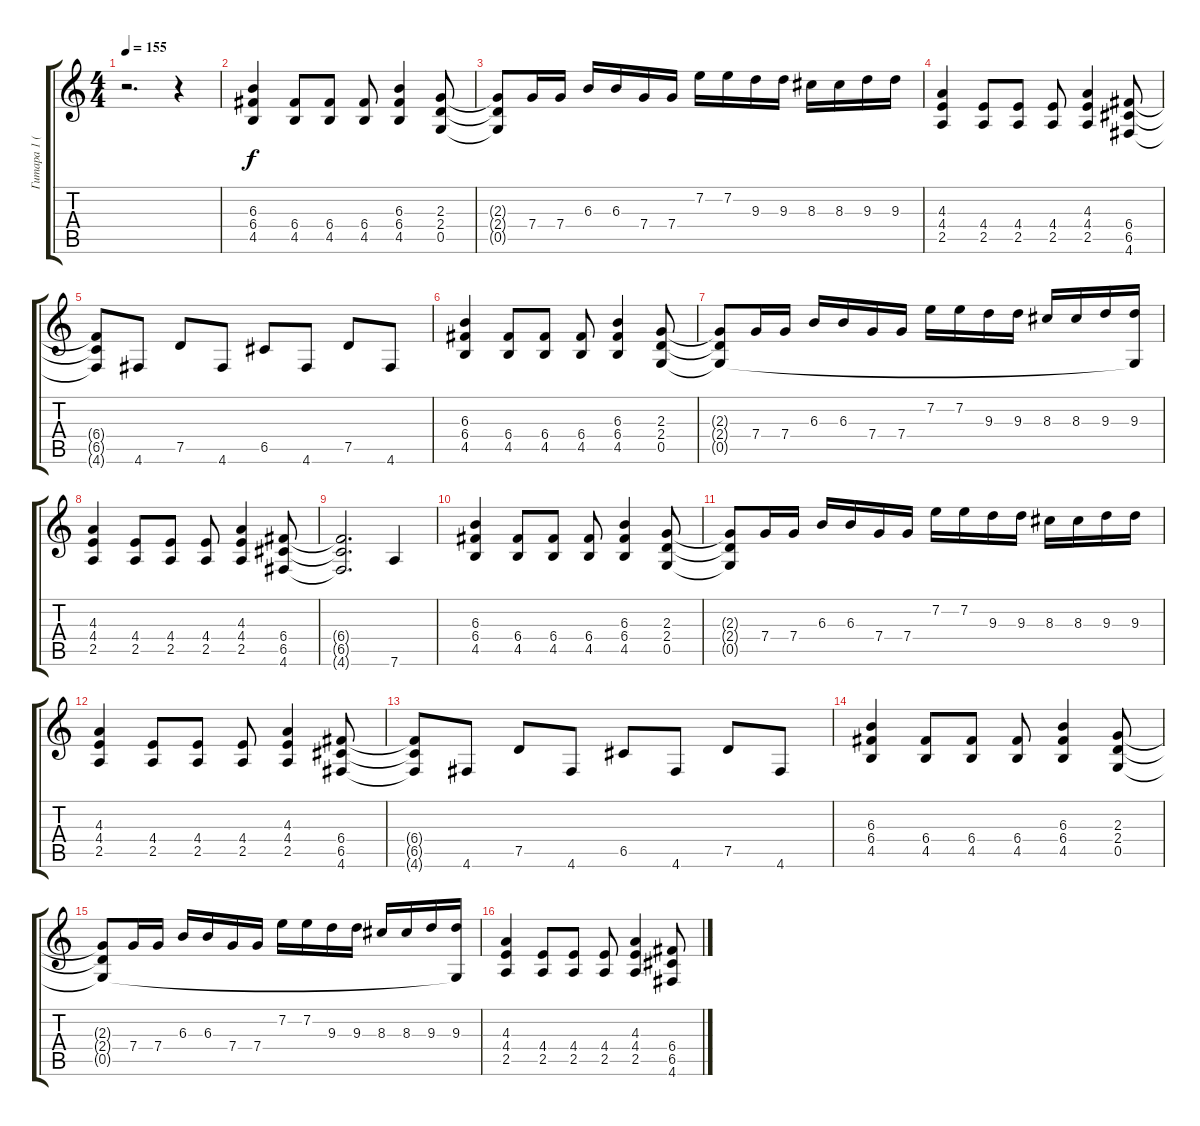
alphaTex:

\track ("Гитара 1 (2)" "Гитара 1 (") {instrument distortionguitar}
\staff {score tabs}
\tuning (D4 A3 F3 C3 G2 D2) {hide}
\ts (4 4)
\tempo 155
\clef g2
\ks c
r.2{d dy f} r.4 |
(6.3 6.4 4.5).4 (6.4 4.5).8 (6.4 4.5).8 (6.4 4.5).8 (6.3 6.4 4.5).4 (2.3 2.4 0.5).8 |
(2.3{t} 2.4{t} 0.5{t}).8 7.4.16 7.4.16 6.3.16 6.3.16 7.4.16 7.4.16 7.2.16 7.2.16 9.3.16 9.3.16 8.3.16 8.3.16 9.3.16 9.3.16 |
(4.3 4.4 2.5).4 (4.4 2.5).8 (4.4 2.5).8 (4.4 2.5).8 (4.3 4.4 2.5).4 (6.4 6.5 4.6).8 |
(6.4{t} 6.5{t} 4.6{t}).8 4.6.8 7.5.8 4.6.8 6.5.8 4.6.8 7.5.8 4.6.8 |
(6.3 6.4 4.5).4 (6.4 4.5).8 (6.4 4.5).8 (6.4 4.5).8 (6.3 6.4 4.5).4 (2.3 2.4 0.5).8 |
(2.3{t} 2.4{t} 0.5{t}).8 7.4.16 7.4.16 6.3.16 6.3.16 7.4.16 7.4.16 7.2.16 7.2.16 9.3.16 9.3.16 8.3.16 8.3.16 9.3.16 (9.3 0.5{t}).16 |
(4.3 4.4 2.5).4 (4.4 2.5).8 (4.4 2.5).8 (4.4 2.5).8 (4.3 4.4 2.5).4 (6.4 6.5 4.6).8 |
(6.4{t} 6.5{t} 4.6{t}).2{d} 7.6.4 |
(6.3 6.4 4.5).4 (6.4 4.5).8 (6.4 4.5).8 (6.4 4.5).8 (6.3 6.4 4.5).4 (2.3 2.4 0.5).8 |
(2.3{t} 2.4{t} 0.5{t}).8 7.4.16 7.4.16 6.3.16 6.3.16 7.4.16 7.4.16 7.2.16 7.2.16 9.3.16 9.3.16 8.3.16 8.3.16 9.3.16 9.3.16 |
(4.3 4.4 2.5).4 (4.4 2.5).8 (4.4 2.5).8 (4.4 2.5).8 (4.3 4.4 2.5).4 (6.4 6.5 4.6).8 |
(6.4{t} 6.5{t} 4.6{t}).8 4.6.8 7.5.8 4.6.8 6.5.8 4.6.8 7.5.8 4.6.8 |
(6.3 6.4 4.5).4 (6.4 4.5).8 (6.4 4.5).8 (6.4 4.5).8 (6.3 6.4 4.5).4 (2.3 2.4 0.5).8 |
(2.3{t} 2.4{t} 0.5{t}).8 7.4.16 7.4.16 6.3.16 6.3.16 7.4.16 7.4.16 7.2.16 7.2.16 9.3.16 9.3.16 8.3.16 8.3.16 9.3.16 (9.3 0.5{t}).16 |
(4.3 4.4 2.5).4 (4.4 2.5).8 (4.4 2.5).8 (4.4 2.5).8 (4.3 4.4 2.5).4 (6.4 6.5 4.6).8
